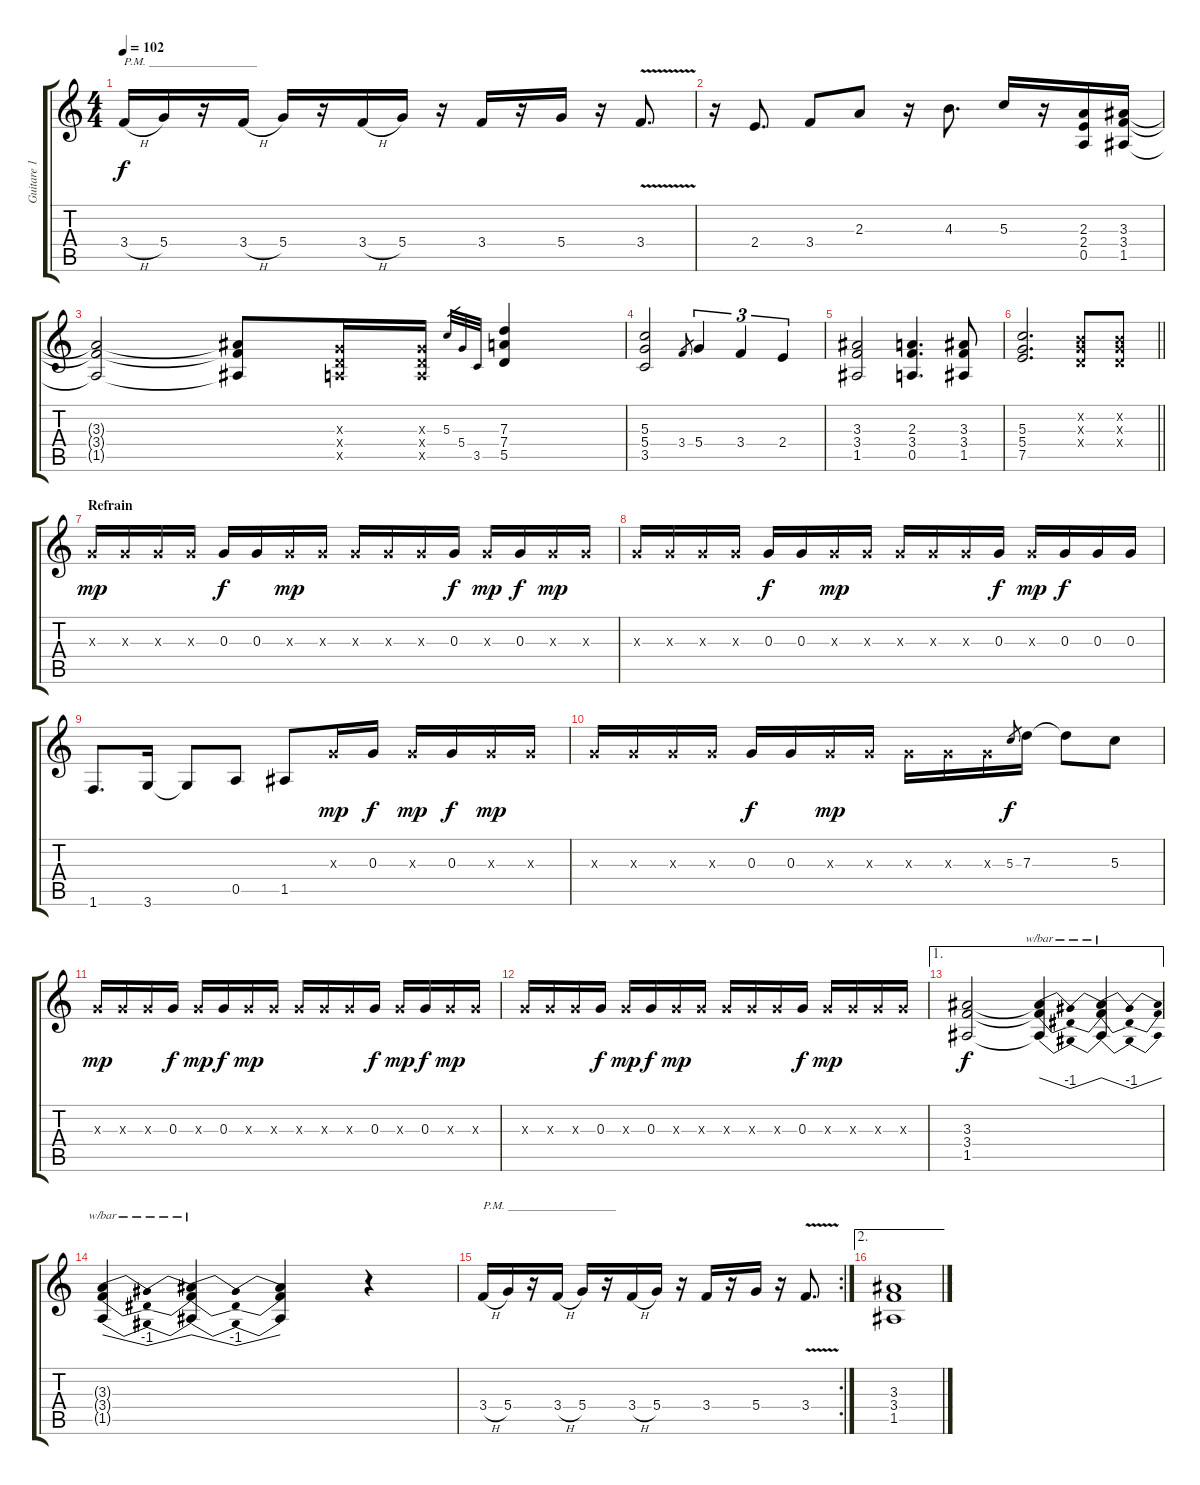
\track ("Guitare 1" "Guitare 1") {instrument overdrivenguitar}
\staff {score tabs}
\tuning (E4 B3 G3 D3 A2 E2) {hide}
\ts (4 4)
\tempo 102
\clef g2
\ks c
3.4{h}.16{txt "P.M. __________________" dy f volume 13 instrument electricguitarmuted} 5.4.16 r.16 3.4{h}.16 5.4.16 r.16 3.4{h}.16 5.4.16 r.16 3.4.16 r.16 5.4.16 r.16 3.4{v}.8{d instrument overdrivenguitar} |
r.16 2.4.8{d} 3.4.8 2.3.8 r.16 4.3.8{d} 5.3.16 r.16 (2.3 2.4 0.5).16 (3.3 3.4 1.5).16 |
(3.3{t} 3.4{t} 1.5{t}).2 (3.3{t} 3.4{t} 1.5{t}).8 (0.3{x} 0.4{x} 0.5{x}).16 (0.3{x} 0.4{x} 0.5{x}).16 5.3.32{gr} 5.4.32{gr} 3.5.32{gr} (7.3 7.4 5.5).4 |
(5.3 5.4 3.5).2 3.4.8{gr} 5.4.4{tu (3 2)} 3.4.4{tu (3 2)} 2.4.4{tu (3 2)} |
(3.3 3.4 1.5).2 (2.3 3.4 0.5).4{d} (3.3 3.4 1.5).8 |
\barLineRight lightlight
(5.3 5.4 7.5).2{d} (0.2{x} 0.3{x} 0.4{x}).8 (0.2{x} 0.3{x} 0.4{x}).8 |
\section ("" "Refrain")
0.3{x}.16{dy mp} 0.3{x}.16 0.3{x}.16 0.3{x}.16 0.3.16{dy f} 0.3.16 0.3{x}.16{dy mp} 0.3{x}.16 0.3{x}.16 0.3{x}.16 0.3{x}.16 0.3.16{dy f} 0.3{x}.16{dy mp} 0.3.16{dy f} 0.3{x}.16{dy mp} 0.3{x}.16 |
0.3{x}.16 0.3{x}.16 0.3{x}.16 0.3{x}.16 0.3.16{dy f} 0.3.16 0.3{x}.16{dy mp} 0.3{x}.16 0.3{x}.16 0.3{x}.16 0.3{x}.16 0.3.16{dy f} 0.3{x}.16{dy mp} 0.3.16{dy f} 0.3.16 0.3.16 |
1.6.8{d} 3.6.16 3.6{t}.8 0.5.8 1.5.8 0.3{x}.16{dy mp} 0.3.16{dy f} 0.3{x}.16{dy mp} 0.3.16{dy f} 0.3{x}.16{dy mp} 0.3{x}.16 |
0.3{x}.16 0.3{x}.16 0.3{x}.16 0.3{x}.16 0.3.16{dy f} 0.3.16 0.3{x}.16{dy mp} 0.3{x}.16 0.3{x}.16 0.3{x}.16 0.3{x}.16 5.3.8{gr dy f} 7.3.16 7.3{t}.8 5.3.8 |
0.3{x}.16{dy mp} 0.3{x}.16 0.3{x}.16 0.3.16{dy f} 0.3{x}.16{dy mp} 0.3.16{dy f} 0.3{x}.16{dy mp} 0.3{x}.16 0.3{x}.16 0.3{x}.16 0.3{x}.16 0.3.16{dy f} 0.3{x}.16{dy mp} 0.3.16{dy f} 0.3{x}.16{dy mp} 0.3{x}.16 |
0.3{x}.16 0.3{x}.16 0.3{x}.16 0.3.16{dy f} 0.3{x}.16{dy mp} 0.3.16{dy f} 0.3{x}.16{dy mp} 0.3{x}.16 0.3{x}.16 0.3{x}.16 0.3{x}.16 0.3.16{dy f} 0.3{x}.16{dy mp} 0.3{x}.16 0.3{x}.16 0.3{x}.16 |
\ae 1
(3.3 3.4 1.5).2{dy f} (3.3{t} 3.4{t} 1.5{t}).4{tbe (dip default 0 0 30 -4 60 0)} (3.3{t} 3.4{t} 1.5{t}).4{tbe (dip default 0 0 30 -4 60 0)} |
(3.3{t} 3.4{t} 1.5{t}).4{tbe (dip default 0 0 30 -4 60 0)} (3.3{t} 3.4{t} 1.5{t}).4{tbe (dip default 0 0 30 -4 60 0)} (3.3{t} 3.4{t} 1.5{t}).4 r.4 |
\rc 2
3.4{h}.16{txt "P.M. __________________" volume 13 instrument electricguitarmuted} 5.4.16 r.16 3.4{h}.16 5.4.16 r.16 3.4{h}.16 5.4.16 r.16 3.4.16 r.16 5.4.16 r.16 3.4{v}.8{d instrument overdrivenguitar} |
\ae 2
(3.3 3.4 1.5).1
